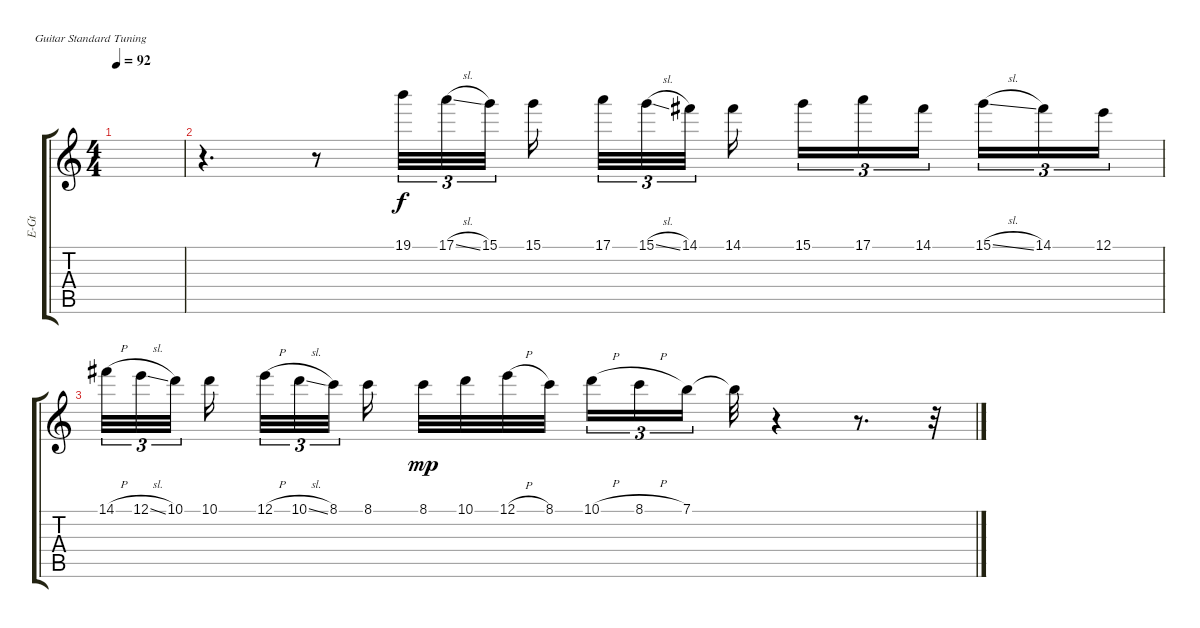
\track ("Solo harmonising " "E-Gt") {instrument distortionguitar}
\staff {score tabs}
\tuning (E4 B3 G3 D3 A2 E2)
\ts (4 4)
\tempo 92
\clef g2
\ks c
|
r.4{d} r.8 19.1.32{tu (3 2)} 17.1{sl}.32{tu (3 2)} 15.1.32{tu (3 2)} 15.1.16 17.1.32{tu (3 2)} 15.1{sl}.32{tu (3 2)} 14.1.32{tu (3 2)} 14.1.16 15.1.16{tu (3 2)} 17.1.16{tu (3 2)} 14.1.16{tu (3 2)} 15.1{sl}.16{tu (3 2)} 14.1.16{tu (3 2)} 12.1.16{tu (3 2)} |
14.1{h}.32{tu (3 2)} 12.1{sl}.32{tu (3 2)} 10.1.32{tu (3 2)} 10.1.16 12.1{h}.32{tu (3 2)} 10.1{sl}.32{tu (3 2)} 8.1.32{tu (3 2)} 8.1.16 8.1.32{dy mp} 10.1.32 12.1{h}.32 8.1.32 10.1{h}.16{tu (3 2)} 8.1{h}.16{tu (3 2)} 7.1.16{tu (3 2)} 7.1{t}.32 r.4 r.8{d} r.32
